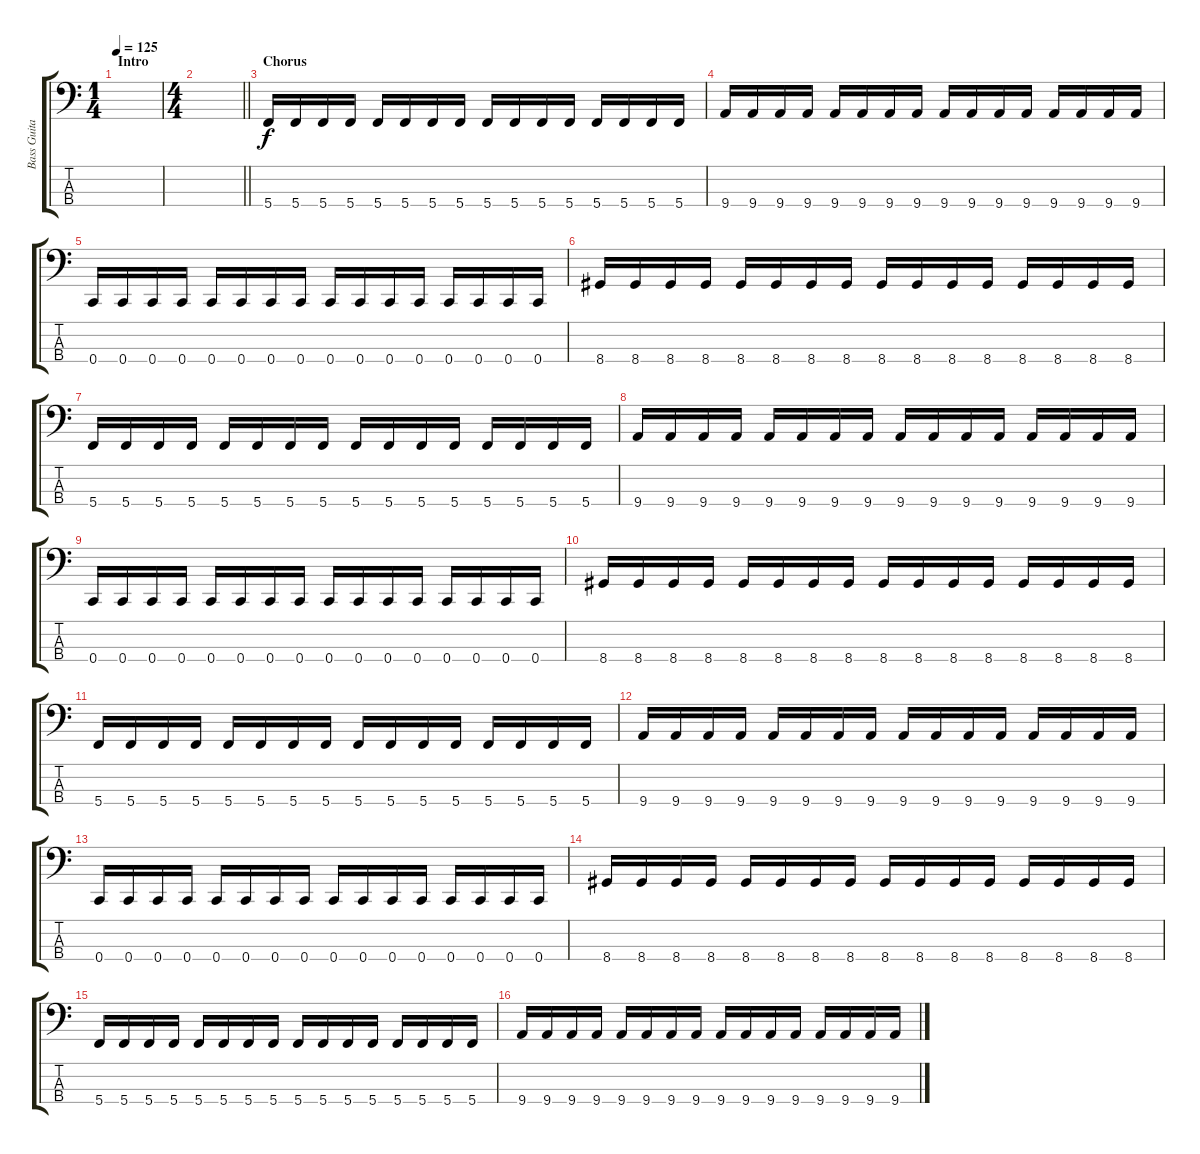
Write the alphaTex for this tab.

\track ("Bass Guitar" "Bass Guita") {instrument electricbasspick}
\staff {score tabs}
\tuning (F2 C2 G1 C1) {hide}
\ts (1 4)
\section ("" "Intro")
\tempo 125
\clef f4
\ks c
|
\ts (4 4)
\barLineRight lightlight
|
\section ("" "Chorus")
5.4.16 5.4.16 5.4.16 5.4.16 5.4.16 5.4.16 5.4.16 5.4.16 5.4.16 5.4.16 5.4.16 5.4.16 5.4.16 5.4.16 5.4.16 5.4.16 |
9.4.16 9.4.16 9.4.16 9.4.16 9.4.16 9.4.16 9.4.16 9.4.16 9.4.16 9.4.16 9.4.16 9.4.16 9.4.16 9.4.16 9.4.16 9.4.16 |
0.4.16 0.4.16 0.4.16 0.4.16 0.4.16 0.4.16 0.4.16 0.4.16 0.4.16 0.4.16 0.4.16 0.4.16 0.4.16 0.4.16 0.4.16 0.4.16 |
8.4.16 8.4.16 8.4.16 8.4.16 8.4.16 8.4.16 8.4.16 8.4.16 8.4.16 8.4.16 8.4.16 8.4.16 8.4.16 8.4.16 8.4.16 8.4.16 |
5.4.16 5.4.16 5.4.16 5.4.16 5.4.16 5.4.16 5.4.16 5.4.16 5.4.16 5.4.16 5.4.16 5.4.16 5.4.16 5.4.16 5.4.16 5.4.16 |
9.4.16 9.4.16 9.4.16 9.4.16 9.4.16 9.4.16 9.4.16 9.4.16 9.4.16 9.4.16 9.4.16 9.4.16 9.4.16 9.4.16 9.4.16 9.4.16 |
0.4.16 0.4.16 0.4.16 0.4.16 0.4.16 0.4.16 0.4.16 0.4.16 0.4.16 0.4.16 0.4.16 0.4.16 0.4.16 0.4.16 0.4.16 0.4.16 |
8.4.16 8.4.16 8.4.16 8.4.16 8.4.16 8.4.16 8.4.16 8.4.16 8.4.16 8.4.16 8.4.16 8.4.16 8.4.16 8.4.16 8.4.16 8.4.16 |
5.4.16 5.4.16 5.4.16 5.4.16 5.4.16 5.4.16 5.4.16 5.4.16 5.4.16 5.4.16 5.4.16 5.4.16 5.4.16 5.4.16 5.4.16 5.4.16 |
9.4.16 9.4.16 9.4.16 9.4.16 9.4.16 9.4.16 9.4.16 9.4.16 9.4.16 9.4.16 9.4.16 9.4.16 9.4.16 9.4.16 9.4.16 9.4.16 |
0.4.16 0.4.16 0.4.16 0.4.16 0.4.16 0.4.16 0.4.16 0.4.16 0.4.16 0.4.16 0.4.16 0.4.16 0.4.16 0.4.16 0.4.16 0.4.16 |
8.4.16 8.4.16 8.4.16 8.4.16 8.4.16 8.4.16 8.4.16 8.4.16 8.4.16 8.4.16 8.4.16 8.4.16 8.4.16 8.4.16 8.4.16 8.4.16 |
5.4.16 5.4.16 5.4.16 5.4.16 5.4.16 5.4.16 5.4.16 5.4.16 5.4.16 5.4.16 5.4.16 5.4.16 5.4.16 5.4.16 5.4.16 5.4.16 |
9.4.16 9.4.16 9.4.16 9.4.16 9.4.16 9.4.16 9.4.16 9.4.16 9.4.16 9.4.16 9.4.16 9.4.16 9.4.16 9.4.16 9.4.16 9.4.16
